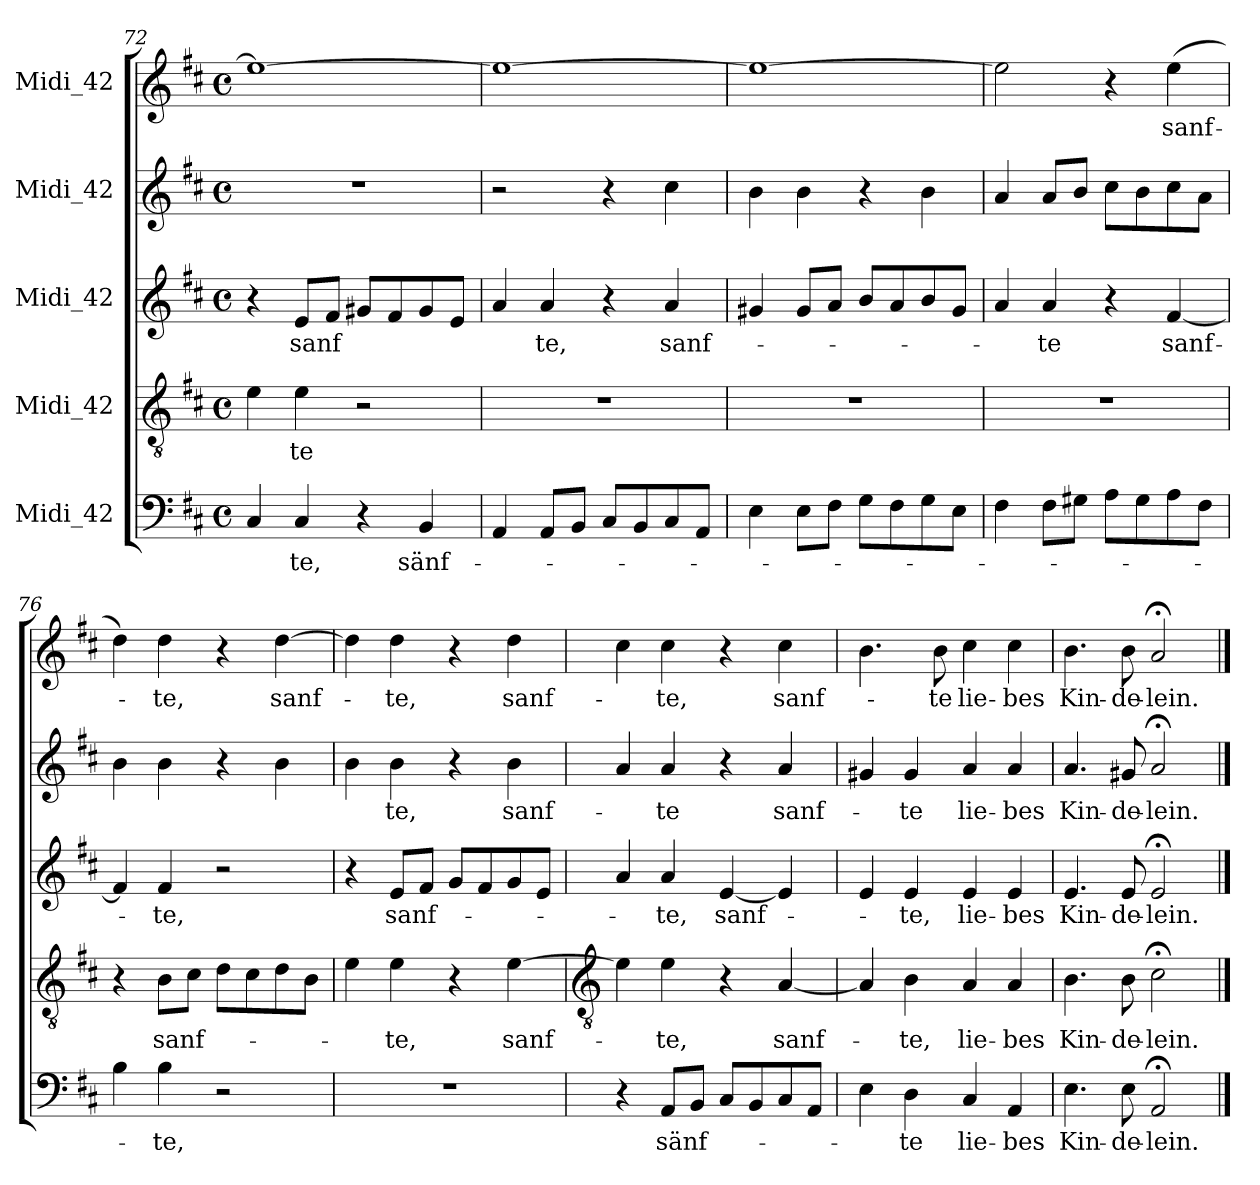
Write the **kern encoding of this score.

**kern	**text	**kern	**text	**kern	**text	**kern	**text	**kern	**text
*part5	*part5	*part4	*part4	*part3	*part3	*part2	*part2	*part1	*part1
*staff5	*staff5	*staff4	*staff4	*staff3	*staff3	*staff2	*staff2	*staff1	*staff1
*I"Midi_42	*	*I"Midi_42	*	*I"Midi_42	*	*I"Midi_42	*	*I"Midi_42	*
!!LO:LB:g=z
*clefF4	*	*clefGv2	*	*clefG2	*	*clefG2	*	*clefG2	*
*k[f#c#]	*	*k[f#c#]	*	*k[f#c#]	*	*k[f#c#]	*	*k[f#c#]	*
*D:	*	*D:	*	*D:	*	*D:	*	*D:	*
*M4/4	*	*M4/4	*	*M4/4	*	*M4/4	*	*M4/4	*
*met(c)	*	*met(c)	*	*met(c)	*	*met(c)	*	*met(c)	*
=72	=72	=72	=72	=72	=72	=72	=72	=72	=72
4C#	.	4e	.	4r	.	1r	.	1ee_	.
!	!LO:LY:b	!	!LO:LY:b	!	!LO:LY:b	!	!	!	!
4C#	-te,	4e	-te	8eL	sanf	.	.	.	.
.	.	.	.	8f#J	.	.	.	.	.
4r	.	2r	.	8g#XL	.	.	.	.	.
.	.	.	.	8f#	.	.	.	.	.
!	!LO:LY:b	!	!	!	!	!	!	!	!
4BB	sänf-	.	.	8g#	.	.	.	.	.
.	.	.	.	8eJ	.	.	.	.	.
=73	=73	=73	=73	=73	=73	=73	=73	=73	=73
4AA	.	1r	.	4a	.	2r	.	1ee_	.
!	!	!	!	!	!LO:LY:b	!	!	!	!
8AAL	.	.	.	4a	te,	.	.	.	.
8BBJ	.	.	.	.	.	.	.	.	.
8C#L	.	.	.	4r	.	4r	.	.	.
8BB	.	.	.	.	.	.	.	.	.
!	!	!	!	!	!LO:LY:b	!	!	!	!
8C#	.	.	.	4a	sanf-	4cc#	.	.	.
8AAJ	.	.	.	.	.	.	.	.	.
=74	=74	=74	=74	=74	=74	=74	=74	=74	=74
4E	.	1r	.	4g#X	.	4b	.	1ee_	.
8EL	.	.	.	8g#L	.	4b	.	.	.
8F#J	.	.	.	8aJ	.	.	.	.	.
8GL	.	.	.	8bL	.	4r	.	.	.
8F#	.	.	.	8a	.	.	.	.	.
8G	.	.	.	8b	.	4b	.	.	.
8EJ	.	.	.	8g#J	.	.	.	.	.
=75	=75	=75	=75	=75	=75	=75	=75	=75	=75
4F#	.	1r	.	4a	.	4a	.	2ee]	.
!	!	!	!	!	!LO:LY:b	!	!	!	!
8F#L	.	.	.	4a	-te	8aL	.	.	.
8G#XJ	.	.	.	.	.	8bJ	.	.	.
8AL	.	.	.	4r	.	8cc#L	.	4r	.
8G#	.	.	.	.	.	8b	.	.	.
!	!	!	!	!	!LO:LY:b	!	!	!	!LO:LY:b
8A	.	.	.	[4f#	sanf-	8cc#	.	(>4ee	sanf-
8F#J	.	.	.	.	.	8aJ	.	.	.
=76	=76	=76	=76	=76	=76	=76	=76	=76	=76
4B	.	4r	.	4f#]	.	4b	.	4dd)	.
!	!LO:LY:b	!	!LO:LY:b	!	!LO:LY:b	!	!	!	!LO:LY:b
4B	-te,	8BL	sanf-	4f#	-te,	4b	.	4dd	-te,
.	.	8c#J	.	.	.	.	.	.	.
2r	.	8dL	.	2r	.	4r	.	4r	.
.	.	8c#	.	.	.	.	.	.	.
!	!	!	!	!	!	!	!	!	!LO:LY:b
.	.	8d	.	.	.	4b	.	[4dd	sanf-
.	.	8BJ	.	.	.	.	.	.	.
=77	=77	=77	=77	=77	=77	=77	=77	=77	=77
1r	.	4e	.	4r	.	4b	.	4dd]	.
!	!	!	!LO:LY:b	!	!LO:LY:b	!	!LO:LY:b	!	!LO:LY:b
.	.	4e	-te,	8eL	sanf-	4b	te,	4dd	-te,
.	.	.	.	8f#J	.	.	.	.	.
.	.	4r	.	8gL	.	4r	.	4r	.
.	.	.	.	8f#	.	.	.	.	.
!	!	!	!LO:LY:b	!	!	!	!LO:LY:b	!	!LO:LY:b
.	.	[4e	sanf-	8g	.	4b	sanf-	4dd	sanf-
.	.	.	.	8eJ	.	.	.	.	.
!!LO:LB:g=z
=78	=78	=78	=78	=78	=78	=78	=78	=78	=78
*	*	*clefGv2	*	*	*	*	*	*	*
4r	.	4e]	.	4a	.	4a	.	4cc#	.
!	!LO:LY:b	!	!LO:LY:b	!	!LO:LY:b	!	!LO:LY:b	!	!LO:LY:b
8AAL	sänf-	4e	-te,	4a	-te,	4a	-te	4cc#	-te,
8BBJ	.	.	.	.	.	.	.	.	.
!	!	!	!	!	!LO:LY:b	!	!	!	!
8C#L	.	4r	.	[4e	sanf-	4r	.	4r	.
8BB	.	.	.	.	.	.	.	.	.
!	!	!	!LO:LY:b	!	!	!	!LO:LY:b	!	!LO:LY:b
8C#	.	[4A	sanf-	4e]	.	4a	sanf-	4cc#	sanf-
8AAJ	.	.	.	.	.	.	.	.	.
=79	=79	=79	=79	=79	=79	=79	=79	=79	=79
4E	.	4A]	.	4e	.	4g#X	.	4.b	.
!	!LO:LY:b	!	!LO:LY:b	!	!LO:LY:b	!	!LO:LY:b	!	!
4D	-te	4B	-te,	4e	-te,	4g#	-te	.	.
!	!	!	!	!	!	!	!	!	!LO:LY:b
.	.	.	.	.	.	.	.	8b	-te
!	!LO:LY:b	!	!LO:LY:b	!	!LO:LY:b	!	!LO:LY:b	!	!LO:LY:b
4C#	lie-	4A	lie-	4e	lie-	4a	lie-	4cc#	lie-
!	!LO:LY:b	!	!LO:LY:b	!	!LO:LY:b	!	!LO:LY:b	!	!LO:LY:b
4AA	-bes	4A	-bes	4e	-bes	4a	-bes	4cc#	-bes
=80	=80	=80	=80	=80	=80	=80	=80	=80	=80
!	!LO:LY:b	!	!LO:LY:b	!	!LO:LY:b	!	!LO:LY:b	!	!LO:LY:b
4.E	Kin-	4.B	Kin-	4.e	Kin-	4.a	Kin-	4.b	Kin-
!	!LO:LY:b	!	!LO:LY:b	!	!LO:LY:b	!	!LO:LY:b	!	!LO:LY:b
8E	-de-	8B	-de-	8e	-de-	8g#X	-de-	8b	-de-
!	!LO:LY:b	!	!LO:LY:b	!	!LO:LY:b	!	!LO:LY:b	!	!LO:LY:b
2AA;<	-lein.	2c#;<	-lein.	2e;<	-lein.	2a;<	-lein.	2a;<	-lein.
==	==	==	==	==	==	==	==	==	==
*-	*-	*-	*-	*-	*-	*-	*-	*-	*-
